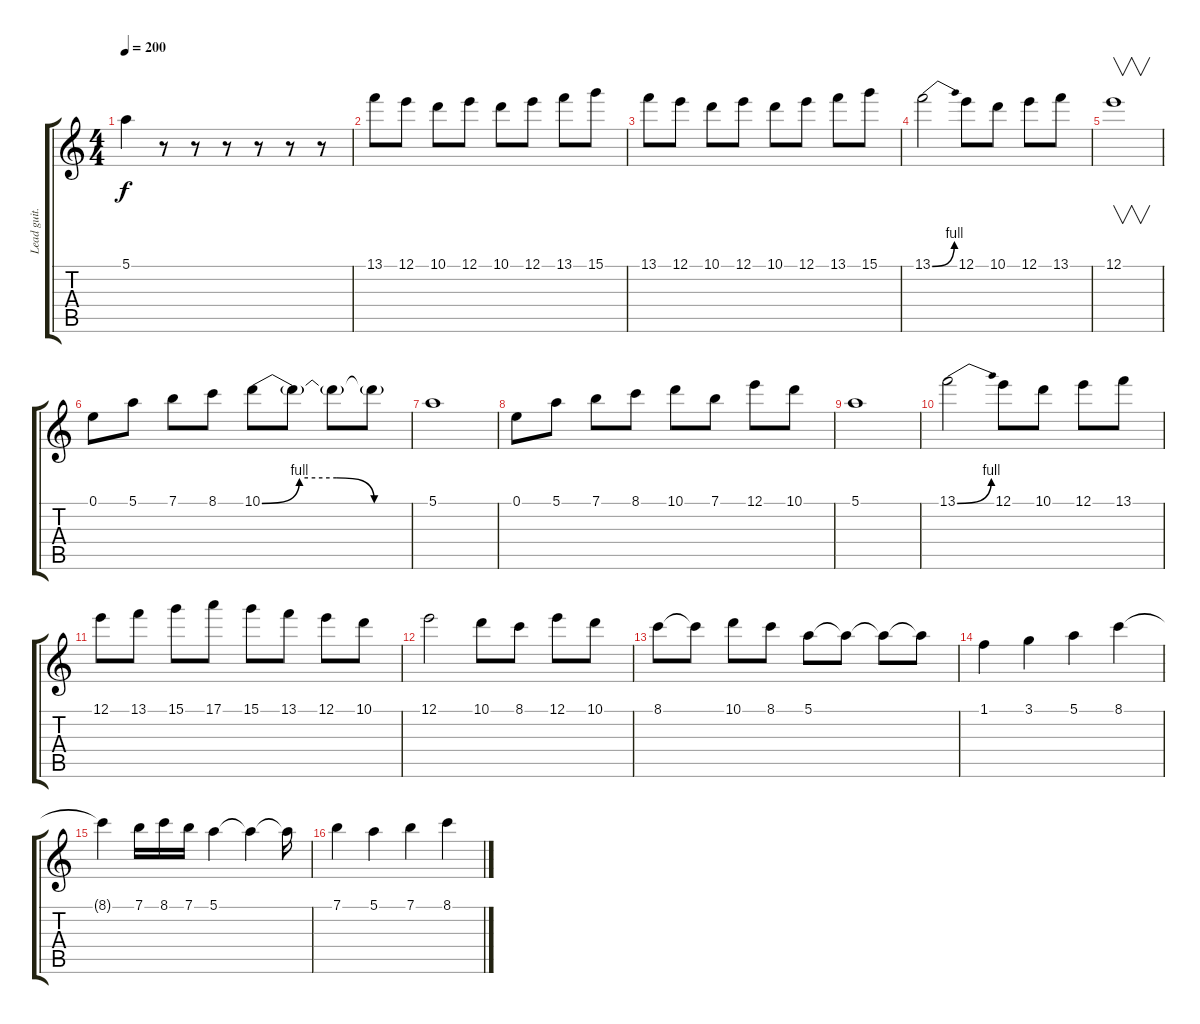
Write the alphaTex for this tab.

\track ("Lead guit." "Lead guit.") {instrument overdrivenguitar}
\staff {score tabs}
\tuning (E4 B3 G3 D3 A2 E2) {hide}
\ts (4 4)
\tempo 200
\clef g2
\ks c
5.1{t}.4{dy f} r.8 r.8 r.8 r.8 r.8 r.8 |
13.1.8 12.1.8 10.1.8 12.1.8 10.1.8 12.1.8 13.1.8 15.1.8 |
13.1.8 12.1.8 10.1.8 12.1.8 10.1.8 12.1.8 13.1.8 15.1.8 |
13.1{be (bend 0 0 60 4)}.2 12.1.8 10.1.8 12.1.8 13.1.8 |
12.1.1{v} |
0.1.8 5.1.8 7.1.8 8.1.8 10.1{be (custom 0 0 15 4 30 4 45 0 60 0)}.8 10.1{t}.8 10.1{t}.8 10.1{t}.8 |
5.1.1 |
0.1.8 5.1.8 7.1.8 8.1.8 10.1.8 7.1.8 12.1.8 10.1.8 |
5.1.1 |
13.1{be (bend 0 0 60 4)}.2 12.1.8 10.1.8 12.1.8 13.1.8 |
12.1.8 13.1.8 15.1.8 17.1.8 15.1.8 13.1.8 12.1.8 10.1.8 |
12.1.2 10.1.8 8.1.8 12.1.8 10.1.8 |
8.1.8 8.1{t}.8 10.1.8 8.1.8 5.1.8 5.1{t}.8 5.1{t}.8 5.1{t}.8 |
1.1.4{instrument overdrivenguitar} 3.1.4 5.1.4 8.1.4 |
8.1{t}.4 7.1.16 8.1.16 7.1.16 5.1.4 5.1{t}.4 5.1{t}.16 |
7.1.4 5.1.4 7.1.4 8.1.4
